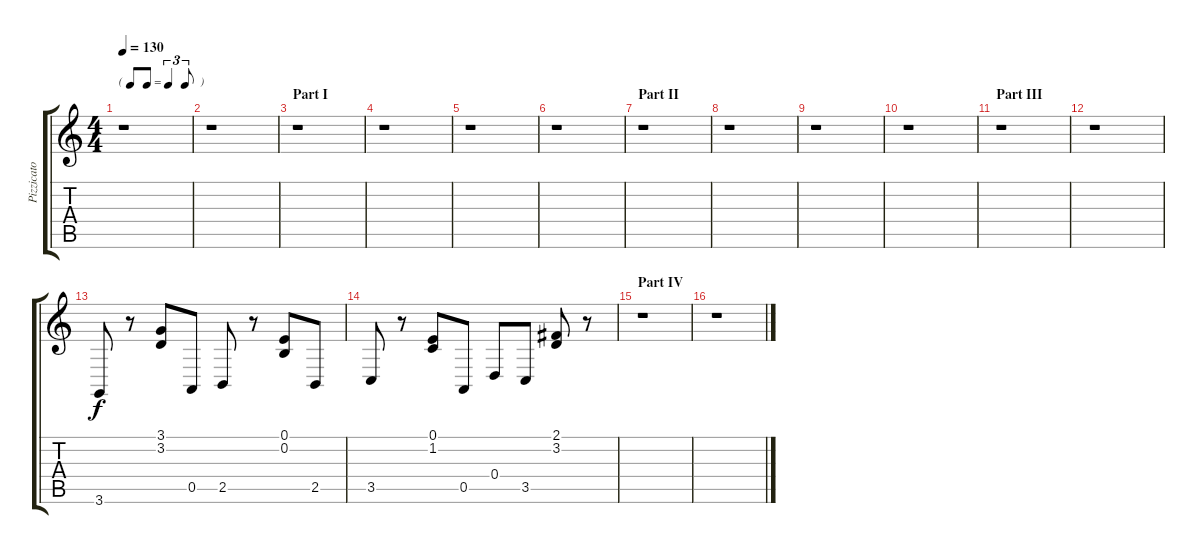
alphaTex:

\track ("Pizzicato" "Pizzicato") {instrument pizzicatostrings}
\staff {score tabs}
\tuning (E4 B3 G3 D3 A2 E2) {hide}
\ts (4 4)
\tf triplet8th
\tempo 130
\clef g2
\ks c
r.1{dy f instrument pizzicatostrings} |
r.1 |
\section ("" "Part I")
r.1 |
r.1 |
r.1 |
r.1 |
\section ("" "Part II")
r.1 |
r.1 |
r.1 |
r.1 |
\section ("" "Part III")
r.1 |
r.1 |
3.6.8 r.8 (3.1 3.2).8 0.5.8 2.5.8 r.8 (0.1 0.2).8 2.5.8 |
3.5.8 r.8 (0.1 1.2).8 0.5.8 0.4.8 3.5.8 (2.1 3.2).8 r.8 |
\section ("" "Part IV")
r.1 |
r.1
